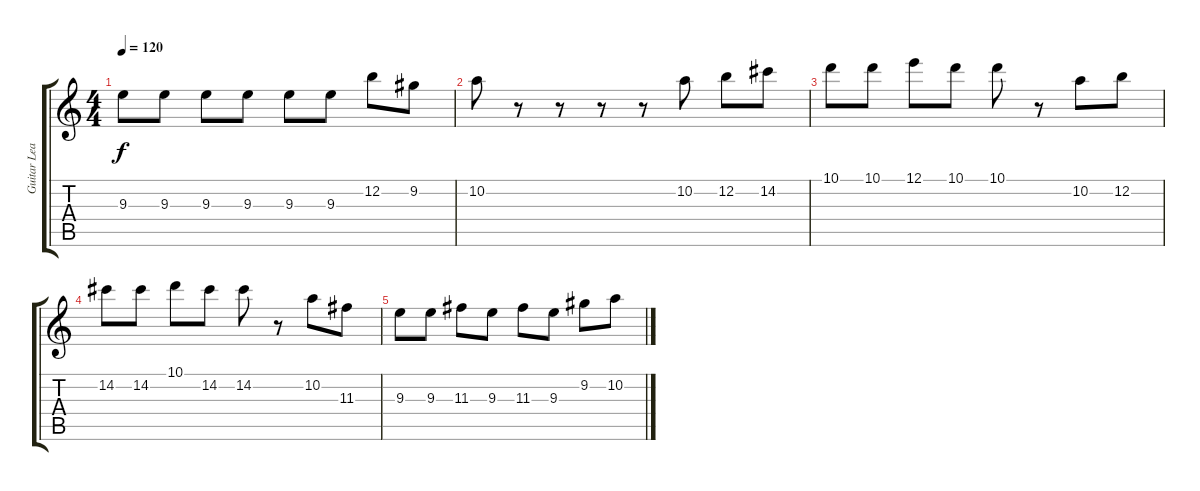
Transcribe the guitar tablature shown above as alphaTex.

\track ("Guitar Lead" "Guitar Lea") {instrument overdrivenguitar}
\staff {score tabs}
\tuning (E4 B3 G3 D3 A2 E2) {hide}
\ts (4 4)
\tempo 120
\clef g2
\ks c
9.3.8{dy f} 9.3.8 9.3.8 9.3.8 9.3.8 9.3.8 12.2.8 9.2.8 |
10.2.8 r.8 r.8 r.8 r.8 10.2.8 12.2.8 14.2.8 |
10.1.8 10.1.8 12.1.8 10.1.8 10.1.8 r.8 10.2.8 12.2.8 |
14.2.8 14.2.8 10.1.8 14.2.8 14.2.8 r.8 10.2.8 11.3.8 |
9.3.8 9.3.8 11.3.8 9.3.8 11.3.8 9.3.8 9.2.8 10.2.8
